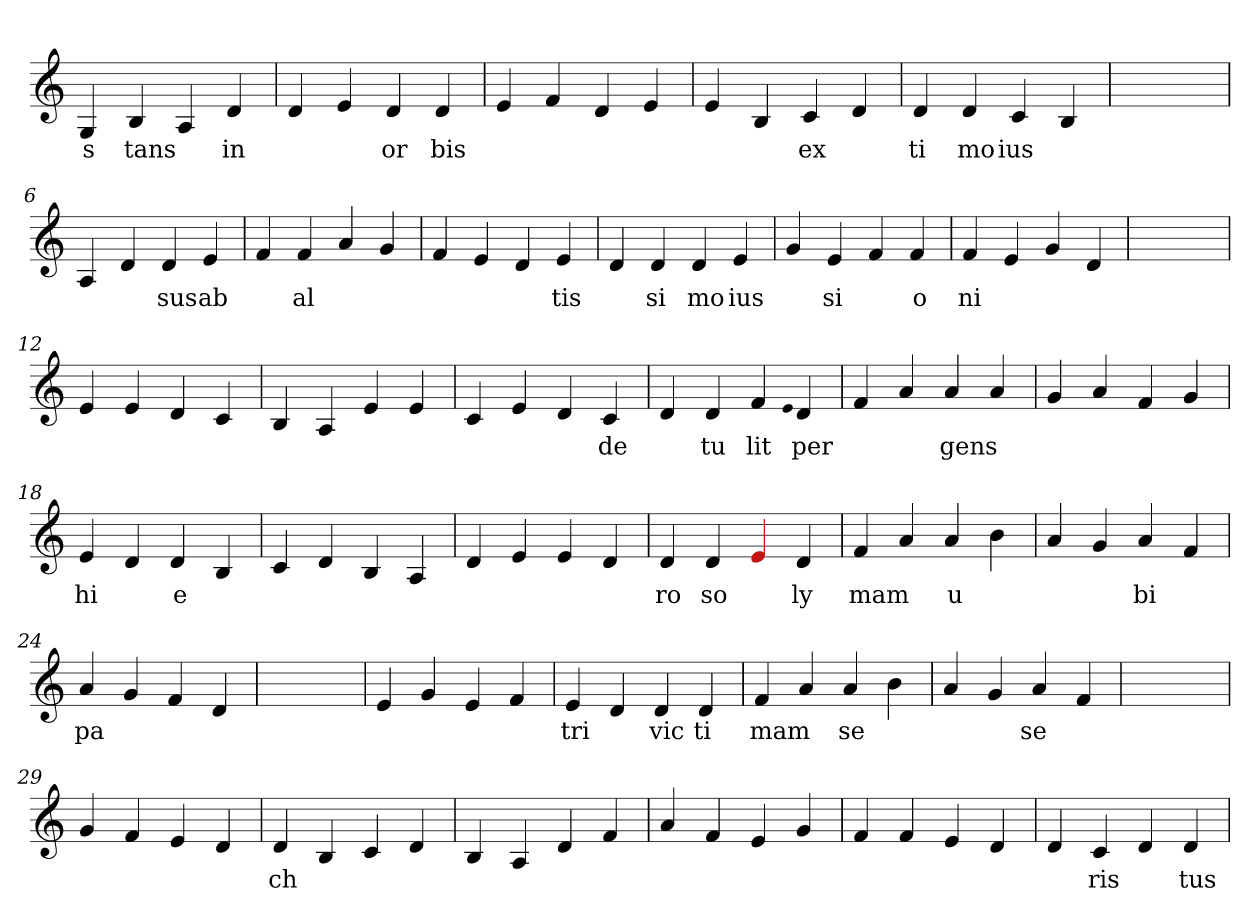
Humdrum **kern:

**kern	**text
*part1	*part1
*staff1	*staff1
*clefG2	*
=1	=1
4G	s
4B	tans
4A	.
4d	in
=2	=2
4d	.
4e	.
4d	or
4d	bis
=3	=3
4e	.
4f	.
4d	.
4e	.
=4	=4
4e	.
4B	.
4c	ex
4d	.
=5	=5
4d	ti
4d	mo
4c	ius
4B	.
=6	=6
1ryy	.
=6	=6
4A	.
4d	.
4d	sus
4e	ab
=7	=7
4f	.
4f	al
4a	.
4g	.
=8	=8
4f	.
4e	.
4d	.
4e	tis
=9	=9
4d	.
4d	si
4d	mo
4e	ius
=10	=10
4g	.
4e	si
4f	.
4f	o
=11	=11
4f	ni
4e	.
4g	.
4d	.
=12	=12
1ryy	.
=12	=12
4e	.
4e	.
4d	.
4c	.
=13	=13
4B	.
4A	.
4e	.
4e	.
=14	=14
4c	.
4e	.
4d	.
4c	de
=15	=15
4d	.
4d	tu
4f	lit
qqe	.
4d	per
=16	=16
4f	.
4a	.
4a	gens
4a	.
=17	=17
4g	.
4a	.
4f	.
4g	.
=18	=18
4e	hi
4d	.
4d	e
4B	.
=19	=19
4c	.
4d	.
4B	.
4A	.
=20	=20
4d	.
4e	.
4e	.
4d	.
=21	=21
4d	ro
4d	so
4Re	.
4d	ly
=22	=22
4f	mam
4a	.
4a	u
4b	.
=23	=23
4a	.
4g	.
4a	bi
4f	.
=24	=24
4a	pa
4g	.
4f	.
4d	.
=25	=25
1ryy	.
=25	=25
4e	.
4g	.
4e	.
4f	.
=26	=26
4e	tri
4d	.
4d	vic
4d	ti
=27	=27
4f	mam
4a	.
4a	se
4b	.
=28	=28
4a	.
4g	.
4a	se
4f	.
=29	=29
1ryy	.
=29	=29
4g	.
4f	.
4e	.
4d	.
=30	=30
4d	ch
4B	.
4c	.
4d	.
=31	=31
4B	.
4A	.
4d	.
4f	.
=32	=32
4a	.
4f	.
4e	.
4g	.
=33	=33
4f	.
4f	.
4e	.
4d	.
=34	=34
4d	.
4c	ris
4d	.
4d	tus
=	=
*-	*-
